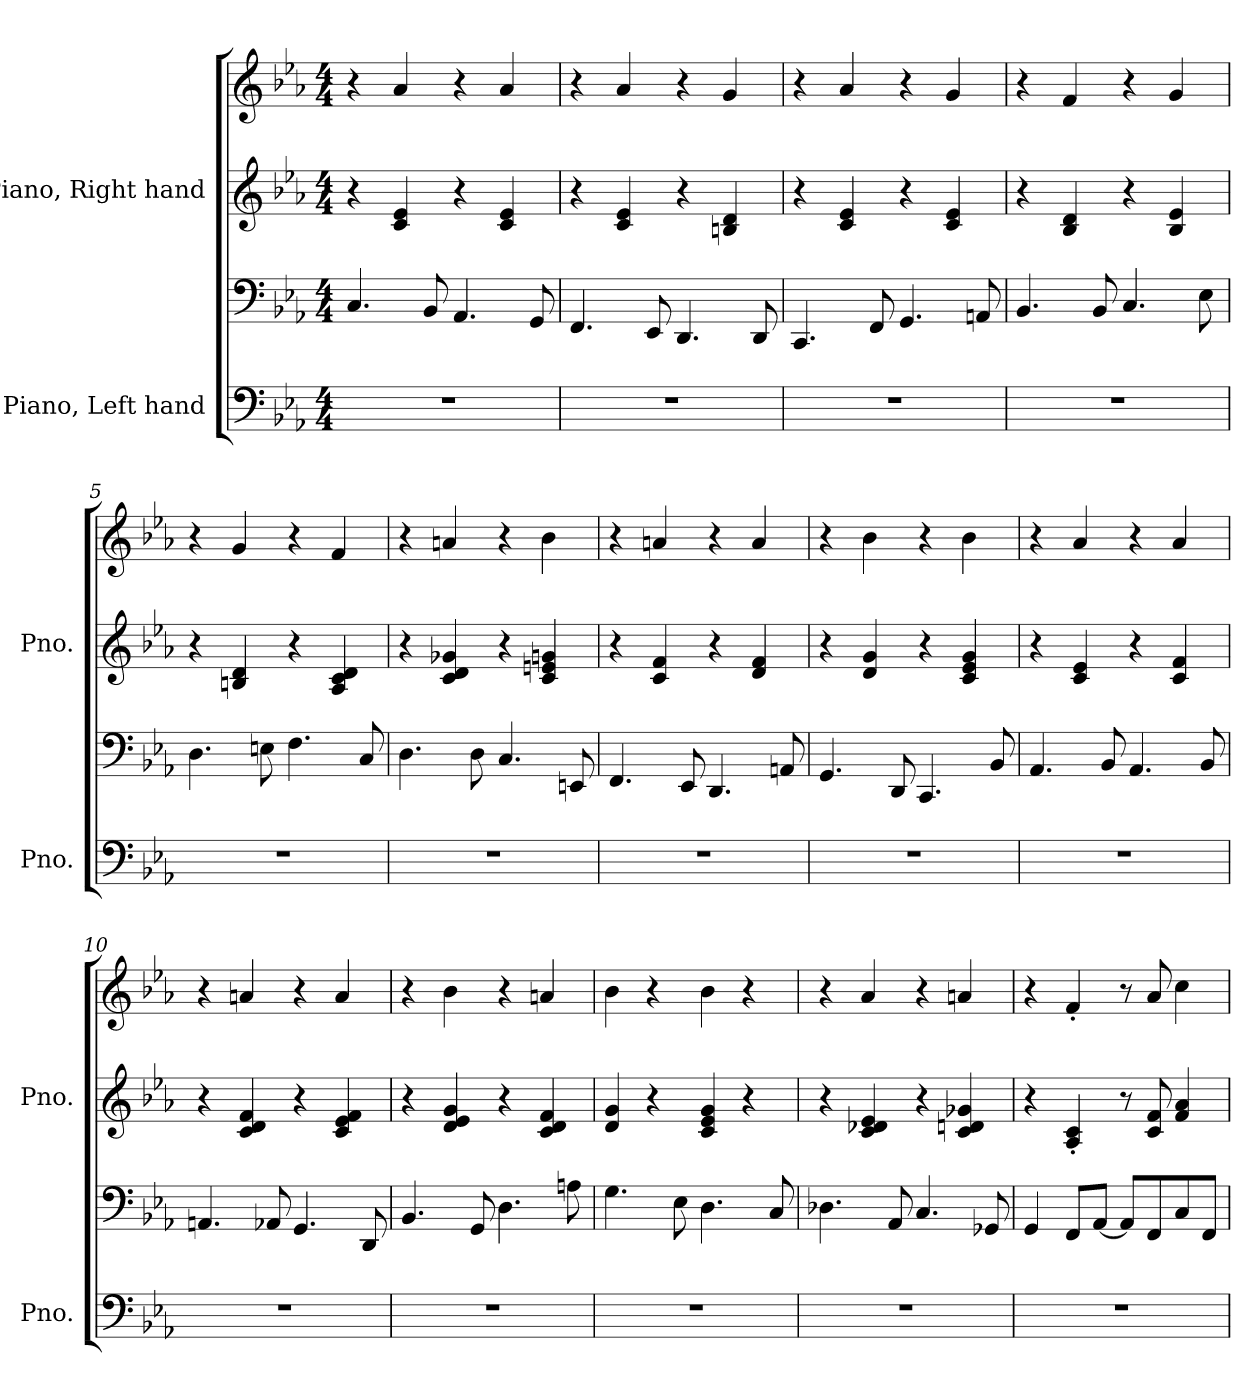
**kern	**kern	**kern	**kern
*part2	*part2	*part1	*part1
*staff4	*staff3	*staff2	*staff1
*I"Piano, Left hand	*	*I"Piano, Right hand	*
*I'Pno.	*	*I'Pno.	*
*clefF4	*clefF4	*clefG2	*clefG2
*k[b-e-a-]	*k[b-e-a-]	*k[b-e-a-]	*k[b-e-a-]
*M4/4	*M4/4	*M4/4	*M4/4
*MM120	*MM120	*MM120	*MM120
=1	=1	=1	=1
1r	4.C/	4r	4r
.	.	4c/ 4e-/	4a-/
.	8BB-/	.	.
.	4.AA-/	4r	4r
.	.	4c/ 4e-/	4a-/
.	8GG/	.	.
=2	=2	=2	=2
1r	4.FF/	4r	4r
.	.	4c/ 4e-/	4a-/
.	8EE-/	.	.
.	4.DD/	4r	4r
.	.	4Bn/ 4d/	4g/
.	8DD/	.	.
=3	=3	=3	=3
1r	4.CC/	4r	4r
.	.	4c/ 4e-/	4a-/
.	8FF/	.	.
.	4.GG/	4r	4r
.	.	4c/ 4e-/	4g/
.	8AAn/	.	.
!!LO:LB:g=z
=4	=4	=4	=4
1r	4.BB-/	4r	4r
.	.	4B-/ 4d/	4f/
.	8BB-/	.	.
.	4.C/	4r	4r
.	.	4B-/ 4e-/	4g/
.	8E-\	.	.
=5	=5	=5	=5
1r	4.D\	4r	4r
.	.	4Bn/ 4d/	4g/
.	8En\	.	.
.	4.F\	4r	4r
.	.	4A-/ 4c/ 4d/	4f/
.	8C/	.	.
=6	=6	=6	=6
1r	4.D\	4r	4r
.	.	4c/ 4d/ 4g-X/	4an/
.	8D\	.	.
.	4.C/	4r	4r
.	.	4c/ 4en/ 4gn/	4b-\
.	8EEn/	.	.
=7	=7	=7	=7
1r	4.FF/	4r	4r
.	.	4c/ 4f/	4an/
.	8EE-/	.	.
.	4.DD/	4r	4r
.	.	4d/ 4f/	4a/
.	8AAn/	.	.
=8	=8	=8	=8
1r	4.GG/	4r	4r
.	.	4d/ 4g/	4b-\
.	8DD/	.	.
.	4.CC/	4r	4r
.	.	4c/ 4e-/ 4g/	4b-\
.	8BB-/	.	.
!!LO:LB:g=z
=9	=9	=9	=9
1r	4.AA-/	4r	4r
.	.	4c/ 4e-/	4a-/
.	8BB-/	.	.
.	4.AA-/	4r	4r
.	.	4c/ 4f/	4a-/
.	8BB-/	.	.
=10	=10	=10	=10
1r	4.AAn/	4r	4r
.	.	4c/ 4d/ 4f/	4an/
.	8AA-X/	.	.
.	4.GG/	4r	4r
.	.	4c/ 4e-/ 4f/	4a/
.	8DD/	.	.
=11	=11	=11	=11
1r	4.BB-/	4r	4r
.	.	4d/ 4e-/ 4g/	4b-\
.	8GG/	.	.
.	4.D\	4r	4r
.	.	4c/ 4d/ 4f/	4an/
.	8An\	.	.
=12	=12	=12	=12
1r	4.G\	4d/ 4g/	4b-\
.	.	4r	4r
.	8E-\	.	.
.	4.D\	4c/ 4e-/ 4g/	4b-\
.	.	4r	4r
.	8C/	.	.
=13	=13	=13	=13
1r	4.D-X\	4r	4r
.	.	4c/ 4d-X/ 4e-/	4a-/
.	8AA-/	.	.
.	4.C/	4r	4r
.	.	4c/ 4dn/ 4g-X/	4an/
.	8GG-X/	.	.
!!LO:PB:g=z
=14	=14	=14	=14
1r	4GG/	4r	4r
.	8FF/L	4A-/' 4c/'	4f'/
.	[8AA-/J	.	.
.	8AA-/L]	8r	8r
.	8FF/	8c/ 8f/	8a-/
.	8C/	4f/ 4a-/	4cc\
.	8FF/J	.	.
=	=	=	=
*-	*-	*-	*-
